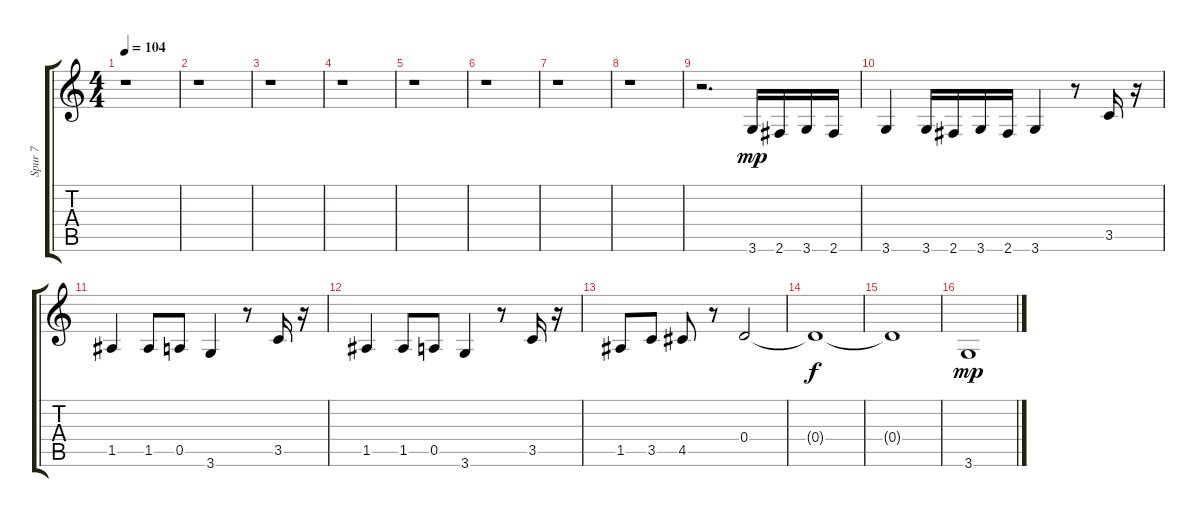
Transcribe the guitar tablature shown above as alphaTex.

\track ("Spur 7" "Spur 7") {instrument overdrivenguitar}
\staff {score tabs}
\tuning (E4 B3 G3 D3 A2 E2) {hide}
\ts (4 4)
\tempo 104
\clef g2
\ks c
r.1{dy f} |
r.1 |
r.1 |
r.1 |
r.1 |
r.1 |
r.1 |
r.1 |
r.2{d} 3.6.16{dy mp} 2.6.16 3.6.16 2.6.16 |
3.6.4 3.6.16 2.6.16 3.6.16 2.6.16 3.6.4 r.8 3.5.16 r.16 |
1.5.4 1.5.8 0.5.8 3.6.4 r.8 3.5.16 r.16 |
1.5.4 1.5.8 0.5.8 3.6.4 r.8 3.5.16 r.16 |
1.5.8 3.5.8 4.5.8 r.8 0.4.2 |
0.4{t}.1{dy f} |
0.4{t}.1 |
3.6.1{dy mp volume 11}
